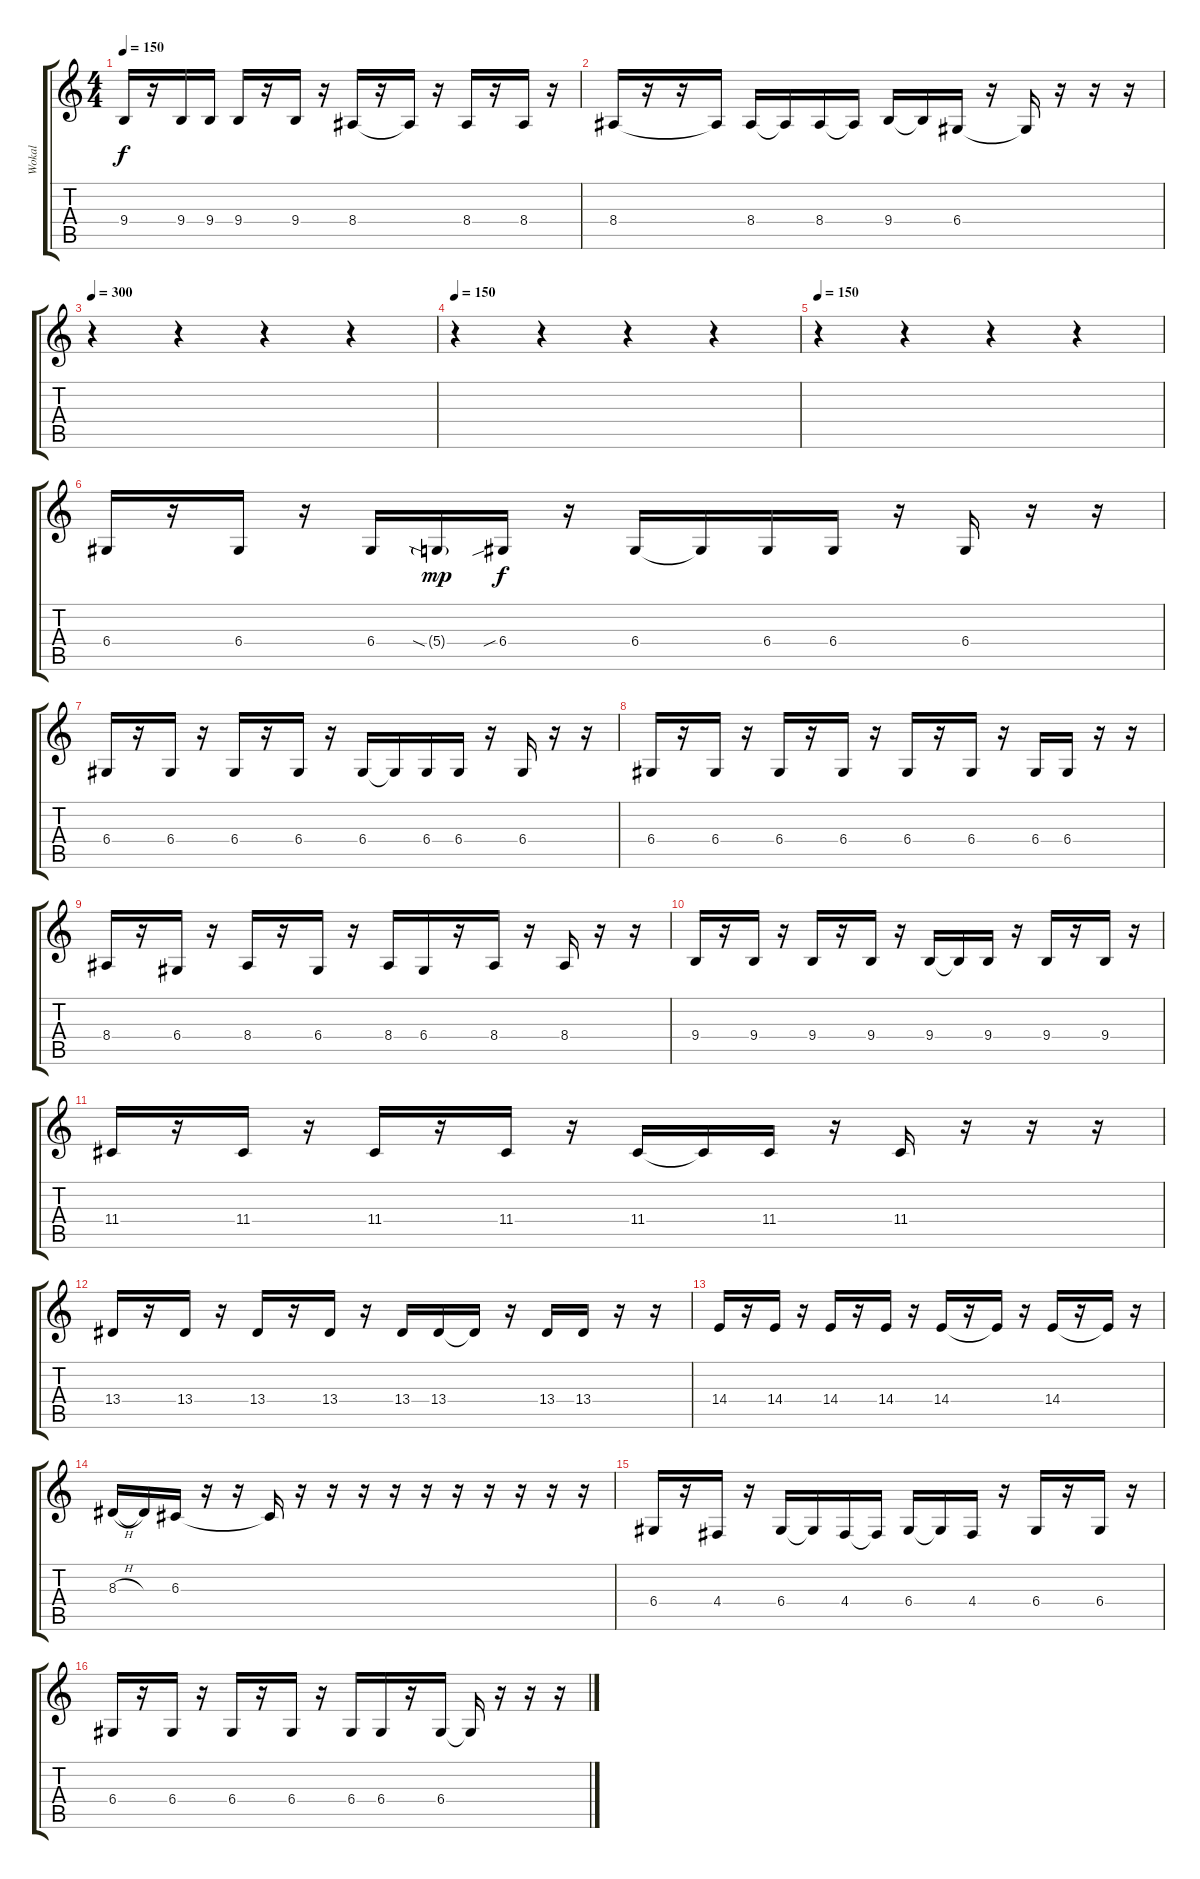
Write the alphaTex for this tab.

\track ("Wokal" "Wokal") {instrument oboe}
\staff {score tabs}
\tuning (E4 B3 G3 D3 A2 E2) {hide}
\ts (4 4)
\tempo 150
\clef g2
\ks c
9.4.16{dy f} r.16 9.4.16 9.4.16 9.4.16 r.16 9.4.16 r.16 8.4.16 r.16 8.4{t}.16 r.16 8.4.16 r.16 8.4.16 r.16 |
8.4.16 r.16 r.16 8.4{t}.16 8.4.16 8.4{t}.16 8.4.16 8.4{t}.16 9.4.16 9.4{t}.16 6.4.16 r.16 6.4{t}.16 r.16 r.16 r.16 |
\tempo 300
r.4 r.4 r.4 r.4 |
\tempo 150
r.4 r.4 r.4 r.4 |
\tempo 150
r.4 r.4 r.4 r.4 |
6.4.16 r.16 6.4.16 r.16 6.4.16 5.4{sia g}.16{dy mp} 6.4{sib}.16{dy f} r.16 6.4.16 6.4{t}.16 6.4.16 6.4.16 r.16 6.4.16 r.16 r.16 |
6.4.16 r.16 6.4.16 r.16 6.4.16 r.16 6.4.16 r.16 6.4.16 6.4{t}.16 6.4.16 6.4.16 r.16 6.4.16 r.16 r.16 |
6.4.16 r.16 6.4.16 r.16 6.4.16 r.16 6.4.16 r.16 6.4.16 r.16 6.4.16 r.16 6.4.16 6.4.16 r.16 r.16 |
8.4.16 r.16 6.4.16 r.16 8.4.16 r.16 6.4.16 r.16 8.4.16 6.4.16 r.16 8.4.16 r.16 8.4.16 r.16 r.16 |
9.4.16 r.16 9.4.16 r.16 9.4.16 r.16 9.4.16 r.16 9.4.16 9.4{t}.16 9.4.16 r.16 9.4.16 r.16 9.4.16 r.16 |
11.4.16 r.16 11.4.16 r.16 11.4.16 r.16 11.4.16 r.16 11.4.16 11.4{t}.16 11.4.16 r.16 11.4.16 r.16 r.16 r.16 |
13.4.16 r.16 13.4.16 r.16 13.4.16 r.16 13.4.16 r.16 13.4.16 13.4.16 13.4{t}.16 r.16 13.4.16 13.4.16 r.16 r.16 |
14.4.16 r.16 14.4.16 r.16 14.4.16 r.16 14.4.16 r.16 14.4.16 r.16 14.4{t}.16 r.16 14.4.16 r.16 14.4{t}.16 r.16 |
8.3{h}.16 8.3{t}.16 6.3.16 r.16 r.16 6.3{t}.16 r.16 r.16 r.16 r.16 r.16 r.16 r.16 r.16 r.16 r.16 |
6.4.16 r.16 4.4.16 r.16 6.4.16 6.4{t}.16 4.4.16 4.4{t}.16 6.4.16 6.4{t}.16 4.4.16 r.16 6.4.16 r.16 6.4.16 r.16 |
6.4.16 r.16 6.4.16 r.16 6.4.16 r.16 6.4.16 r.16 6.4.16 6.4.16 r.16 6.4.16 6.4{t}.16 r.16 r.16 r.16
